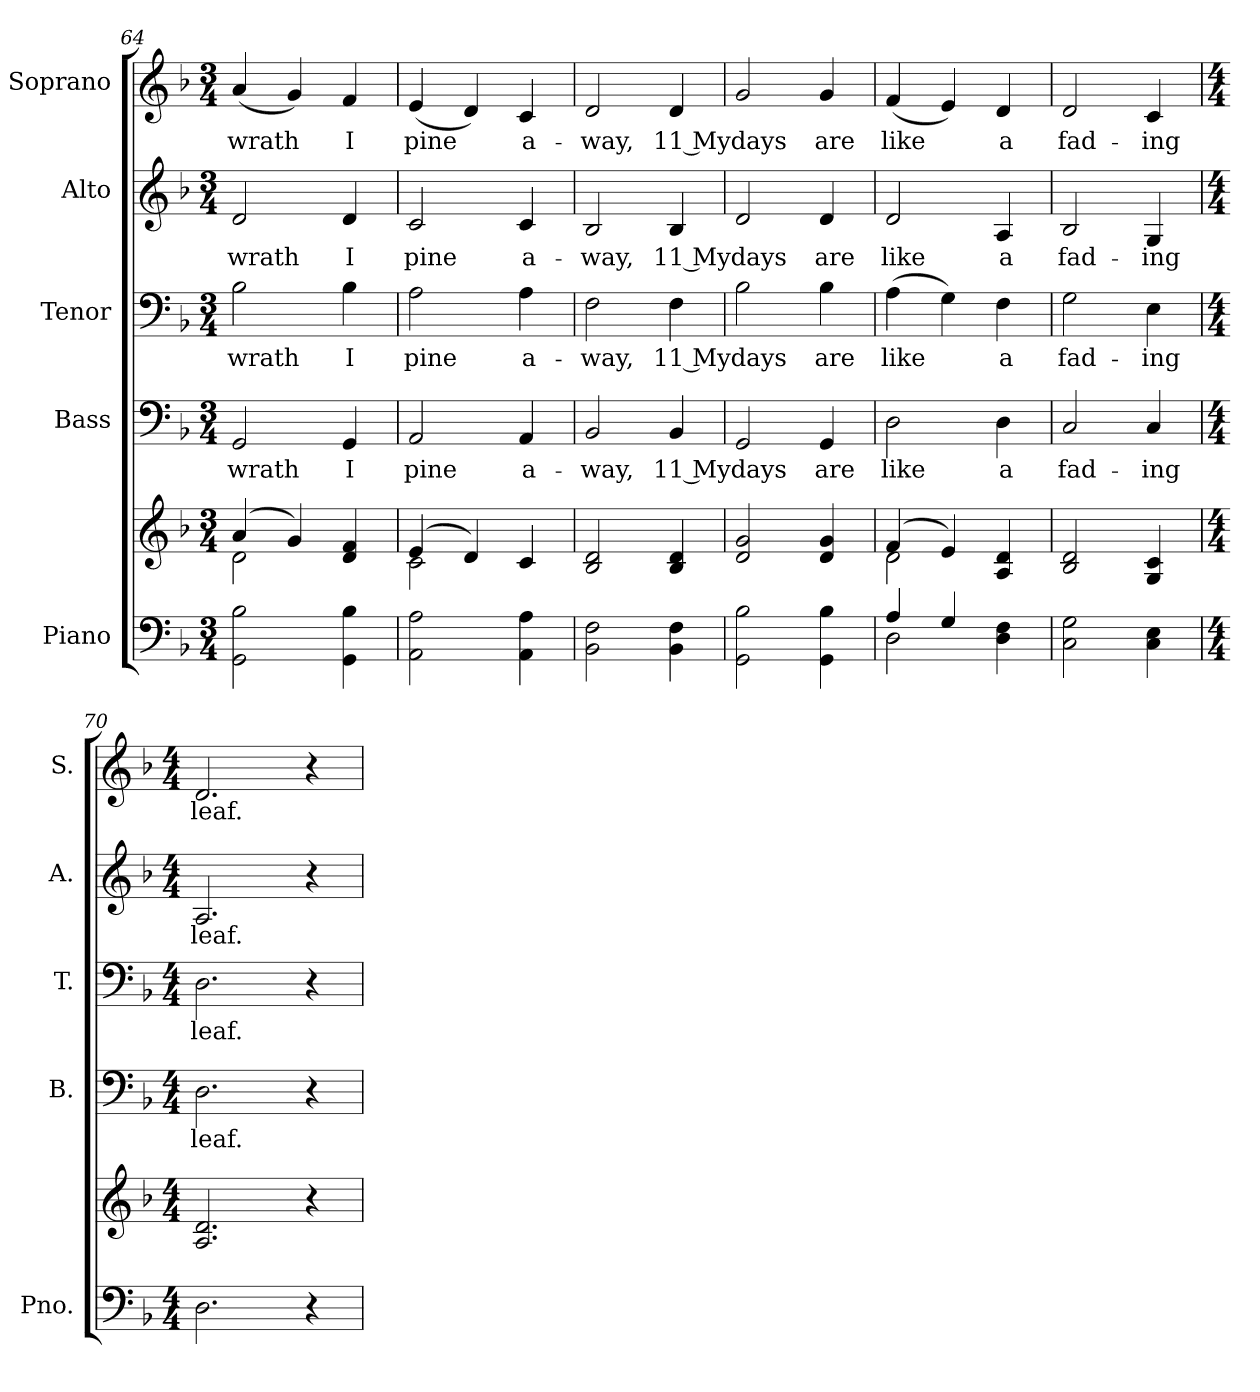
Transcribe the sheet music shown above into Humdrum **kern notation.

**kern	**kern	**kern	**text	**kern	**text	**kern	**text	**kern	**text
*part5	*part5	*part4	*part4	*part3	*part3	*part2	*part2	*part1	*part1
*staff6	*staff5	*staff4	*staff4	*staff3	*staff3	*staff2	*staff2	*staff1	*staff1
*I"Piano	*	*I"Bass	*	*I"Tenor	*	*I"Alto	*	*I"Soprano	*
*I'Pno.	*	*I'B.	*	*I'T.	*	*I'A.	*	*I'S.	*
*clefF4	*clefG2	*clefF4	*	*clefF4	*	*clefG2	*	*clefG2	*
*k[b-]	*k[b-]	*k[b-]	*	*k[b-]	*	*k[b-]	*	*k[b-]	*
*F:	*F:	*F:	*	*F:	*	*F:	*	*F:	*
*M3/4	*M3/4	*M3/4	*	*M3/4	*	*M3/4	*	*M3/4	*
=64	=64	=64	=64	=64	=64	=64	=64	=64	=64
*	*^	*	*	*	*	*	*	*	*
!	!	!	!	!LO:LY:b:color=#000000	!	!	!	!	!	!
!	!	!	!	!	!	!LO:LY:b:color=#000000	!	!	!	!
!	!	!	!	!	!	!	!	!LO:LY:b:color=#000000	!	!
!	!	!	!	!	!	!	!	!	!	!LO:LY:b:color=#000000
2GGi\ 2B-i	(4ai/	2di\	2GGi/	wrath	2B-i\	wrath	2di/	wrath	(4ai/	wrath
.	4gi/)	.	.	.	.	.	.	.	4gi/)	.
!	!	!	!	!LO:LY:b:color=#000000	!	!	!	!	!	!
!	!	!	!	!	!	!LO:LY:b:color=#000000	!	!	!	!
!	!	!	!	!	!	!	!	!LO:LY:b:color=#000000	!	!
!	!	!	!	!	!	!	!	!	!	!LO:LY:b:color=#000000
4GGi\ 4B-i	4di/ 4fi	4ryy	4GGi/	I	4B-i\	I	4di/	I	4fi/	I
=65	=65	=65	=65	=65	=65	=65	=65	=65	=65	=65
!	!	!	!	!LO:LY:b:color=#000000	!	!	!	!	!	!
!	!	!	!	!	!	!LO:LY:b:color=#000000	!	!	!	!
!	!	!	!	!	!	!	!	!LO:LY:b:color=#000000	!	!
!	!	!	!	!	!	!	!	!	!	!LO:LY:b:color=#000000
2AAi\ 2Ai	(4ei/	2ci\	2AAi/	pine	2Ai\	pine	2ci/	pine	(4ei/	pine
.	4di/)	.	.	.	.	.	.	.	4di/)	.
!	!	!	!	!LO:LY:b:color=#000000	!	!	!	!	!	!
!	!	!	!	!	!	!LO:LY:b:color=#000000	!	!	!	!
!	!	!	!	!	!	!	!	!LO:LY:b:color=#000000	!	!
!	!	!	!	!	!	!	!	!	!	!LO:LY:b:color=#000000
4AAi\ 4Ai	4ci/	4ryy	4AAi/	a-	4Ai\	a-	4ci/	a-	4ci/	a-
*	*v	*v	*	*	*	*	*	*	*	*
!!LO:PB:g=z
=66	=66	=66	=66	=66	=66	=66	=66	=66	=66
*	*^	*	*	*	*	*	*	*	*
!	!	!	!	!LO:LY:b:color=#000000	!	!	!	!	!	!
*	*v	*v	*	*	*	*	*	*	*	*
*	*^	*	*	*	*	*	*	*	*
!	!	!	!	!	!	!LO:LY:b:color=#000000	!	!	!	!
*	*v	*v	*	*	*	*	*	*	*	*
*	*^	*	*	*	*	*	*	*	*
!	!	!	!	!	!	!	!	!LO:LY:b:color=#000000	!	!
*	*v	*v	*	*	*	*	*	*	*	*
*	*^	*	*	*	*	*	*	*	*
!	!	!	!	!	!	!	!	!	!	!LO:LY:b:color=#000000
*	*v	*v	*	*	*	*	*	*	*	*
2BB-i\ 2Fi	2B-i/ 2di	2BB-i/	-way,	2Fi\	-way,	2B-i/	-way,	2di/	-way,
!	!	!	!LO:LY:b:color=#000000	!	!	!	!	!	!
!	!	!	!	!	!LO:LY:b:color=#000000	!	!	!	!
!	!	!	!	!	!	!	!LO:LY:b:color=#000000	!	!
!	!	!	!	!	!	!	!	!	!LO:LY:b:color=#000000
4BB-i\ 4Fi	4B-i/ 4di	4BB-i/	11 My	4Fi\	11 My	4B-i/	11 My	4di/	11 My
=67	=67	=67	=67	=67	=67	=67	=67	=67	=67
!	!	!	!LO:LY:b:color=#000000	!	!	!	!	!	!
!	!	!	!	!	!LO:LY:b:color=#000000	!	!	!	!
!	!	!	!	!	!	!	!LO:LY:b:color=#000000	!	!
!	!	!	!	!	!	!	!	!	!LO:LY:b:color=#000000
2GGi\ 2B-i	2di/ 2gi	2GGi/	days	2B-i\	days	2di/	days	2gi/	days
!	!	!	!LO:LY:b:color=#000000	!	!	!	!	!	!
!	!	!	!	!	!LO:LY:b:color=#000000	!	!	!	!
!	!	!	!	!	!	!	!LO:LY:b:color=#000000	!	!
!	!	!	!	!	!	!	!	!	!LO:LY:b:color=#000000
4GGi\ 4B-i	4di/ 4gi	4GGi/	are	4B-i\	are	4di/	are	4gi/	are
=68	=68	=68	=68	=68	=68	=68	=68	=68	=68
*^	*^	*	*	*	*	*	*	*	*
!	!	!	!	!	!LO:LY:b:color=#000000	!	!	!	!	!	!
!	!	!	!	!	!	!	!LO:LY:b:color=#000000	!	!	!	!
!	!	!	!	!	!	!	!	!	!LO:LY:b:color=#000000	!	!
!	!	!	!	!	!	!	!	!	!	!	!LO:LY:b:color=#000000
4Ai/	2Di\	(4fi/	2di\	2Di\	like	(4Ai\	like	2di/	like	(4fi/	like
4Gi/	.	4ei/)	.	.	.	4Gi\)	.	.	.	4ei/)	.
!	!	!	!	!	!LO:LY:b:color=#000000	!	!	!	!	!	!
!	!	!	!	!	!	!	!LO:LY:b:color=#000000	!	!	!	!
!	!	!	!	!	!	!	!	!	!LO:LY:b:color=#000000	!	!
!	!	!	!	!	!	!	!	!	!	!	!LO:LY:b:color=#000000
4Di\ 4Fi	4ryy	4Ai/ 4di	4ryy	4Di\	a	4Fi\	a	4Ai/	a	4di/	a
*v	*v	*	*	*	*	*	*	*	*	*	*
*	*v	*v	*	*	*	*	*	*	*	*
=69	=69	=69	=69	=69	=69	=69	=69	=69	=69
*^	*^	*	*	*	*	*	*	*	*
!	!	!	!	!	!LO:LY:b:color=#000000	!	!	!	!	!	!
*v	*v	*	*	*	*	*	*	*	*	*	*
*	*v	*v	*	*	*	*	*	*	*	*
*^	*^	*	*	*	*	*	*	*	*
!	!	!	!	!	!	!	!LO:LY:b:color=#000000	!	!	!	!
*v	*v	*	*	*	*	*	*	*	*	*	*
*	*v	*v	*	*	*	*	*	*	*	*
*^	*^	*	*	*	*	*	*	*	*
!	!	!	!	!	!	!	!	!	!LO:LY:b:color=#000000	!	!
*v	*v	*	*	*	*	*	*	*	*	*	*
*	*v	*v	*	*	*	*	*	*	*	*
*^	*^	*	*	*	*	*	*	*	*
!	!	!	!	!	!	!	!	!	!	!	!LO:LY:b:color=#000000
*v	*v	*	*	*	*	*	*	*	*	*	*
*	*v	*v	*	*	*	*	*	*	*	*
2Ci\ 2Gi	2B-i/ 2di	2Ci/	fad-	2Gi\	fad-	2B-i/	fad-	2di/	fad-
!	!	!	!LO:LY:b:color=#000000	!	!	!	!	!	!
!	!	!	!	!	!LO:LY:b:color=#000000	!	!	!	!
!	!	!	!	!	!	!	!LO:LY:b:color=#000000	!	!
!	!	!	!	!	!	!	!	!	!LO:LY:b:color=#000000
4Ci\ 4Ei	4Gi/ 4ci	4Ci/	-ing	4Ei\	-ing	4Gi/	-ing	4ci/	-ing
=70	=70	=70	=70	=70	=70	=70	=70	=70	=70
*M4/4	*M4/4	*M4/4	*	*M4/4	*	*M4/4	*	*M4/4	*
!	!	!	!LO:LY:b:color=#000000	!	!	!	!	!	!
!	!	!	!	!	!LO:LY:b:color=#000000	!	!	!	!
!	!	!	!	!	!	!	!LO:LY:b:color=#000000	!	!
!	!	!	!	!	!	!	!	!	!LO:LY:b:color=#000000
2.Di\	2.Ai/ 2.di	2.Di\	leaf.	2.Di\	leaf.	2.Ai/	leaf.	2.di/	leaf.
4r	4r	4r	.	4r	.	4r	.	4r	.
=	=	=	=	=	=	=	=	=	=
*-	*-	*-	*-	*-	*-	*-	*-	*-	*-
